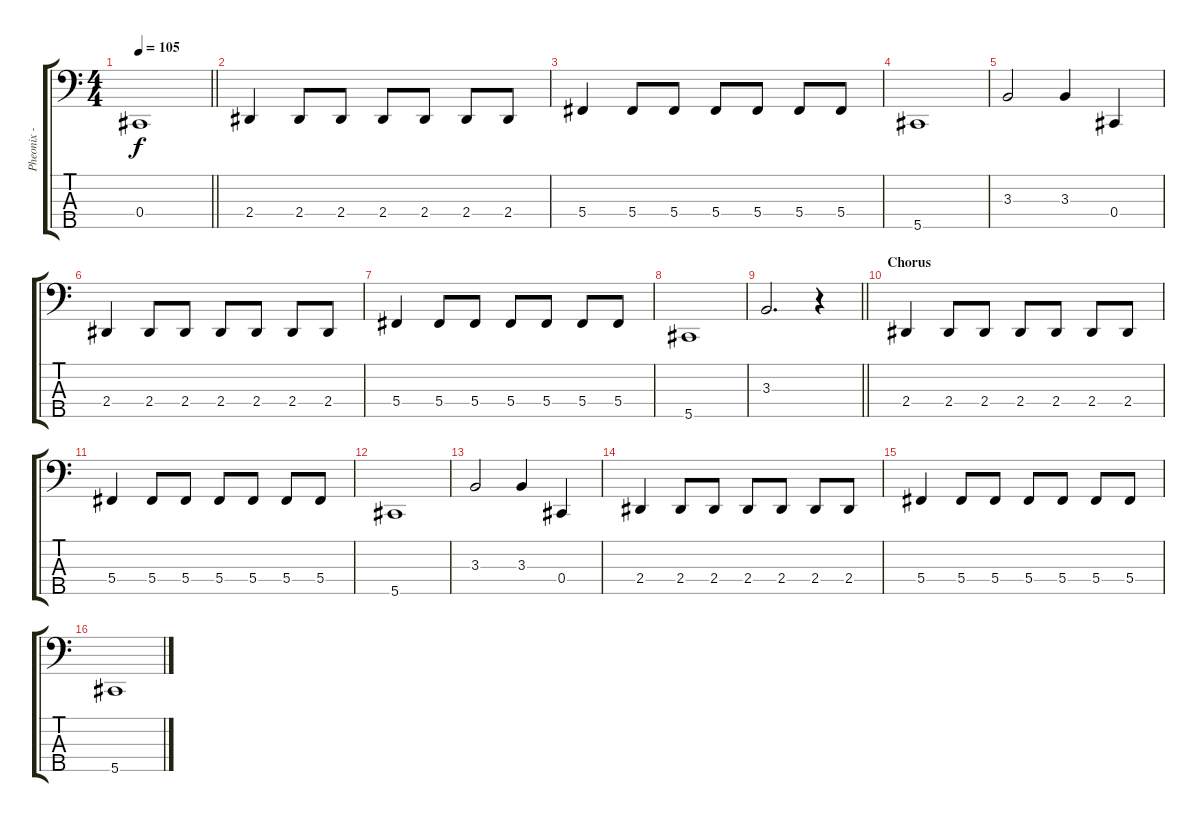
\track ("Pheonix - Bass" "Pheonix - ") {instrument electricbassfinger}
\staff {score tabs}
\tuning (Gb2 Db2 Ab1 Db1 Ab0) {hide}
\ts (4 4)
\tempo 105
\clef f4
\barLineRight lightlight
\ks c
0.4.1{dy f} |
2.4.4 2.4.8 2.4.8 2.4.8 2.4.8 2.4.8 2.4.8 |
5.4.4 5.4.8 5.4.8 5.4.8 5.4.8 5.4.8 5.4.8 |
5.5.1 |
3.3.2 3.3.4 0.4.4 |
2.4.4 2.4.8 2.4.8 2.4.8 2.4.8 2.4.8 2.4.8 |
5.4.4 5.4.8 5.4.8 5.4.8 5.4.8 5.4.8 5.4.8 |
5.5.1 |
\barLineRight lightlight
3.3.2{d} r.4 |
\section ("" "Chorus")
2.4.4 2.4.8 2.4.8 2.4.8 2.4.8 2.4.8 2.4.8 |
5.4.4 5.4.8 5.4.8 5.4.8 5.4.8 5.4.8 5.4.8 |
5.5.1 |
3.3.2 3.3.4 0.4.4 |
2.4.4 2.4.8 2.4.8 2.4.8 2.4.8 2.4.8 2.4.8 |
5.4.4 5.4.8 5.4.8 5.4.8 5.4.8 5.4.8 5.4.8 |
5.5.1
